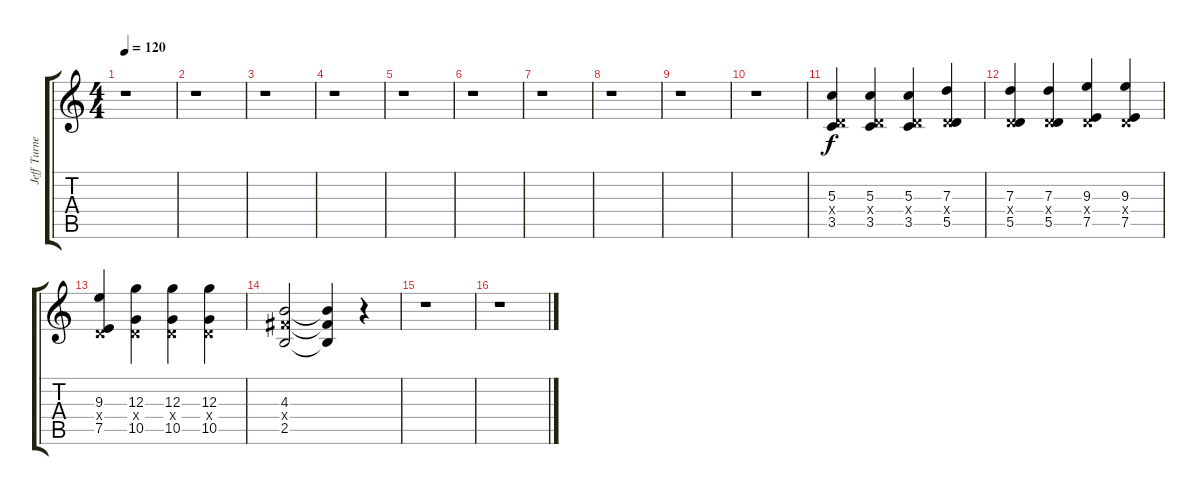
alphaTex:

\track ("Jeff Turner" "Jeff Turne") {instrument acousticguitarsteel}
\staff {score tabs}
\tuning (E4 B3 G3 D3 A2 E2) {hide}
\ts (4 4)
\tempo 120
\clef g2
\ks c
r.1{dy f} |
r.1 |
r.1 |
r.1 |
r.1 |
r.1 |
r.1 |
r.1 |
r.1 |
r.1 |
(5.3 0.4{x} 3.5).4 (5.3 0.4{x} 3.5).4 (5.3 0.4{x} 3.5).4 (7.3 0.4{x} 5.5).4 |
(7.3 0.4{x} 5.5).4 (7.3 0.4{x} 5.5).4 (9.3 0.4{x} 7.5).4 (9.3 0.4{x} 7.5).4 |
(9.3 0.4{x} 7.5).4 (12.3 0.4{x} 10.5).4 (12.3 0.4{x} 10.5).4 (12.3 0.4{x} 10.5).4 |
(4.3 4.4{x} 2.5).2 (4.3{t} 4.4{t} 2.5{t}).4 r.4 |
r.1 |
r.1
